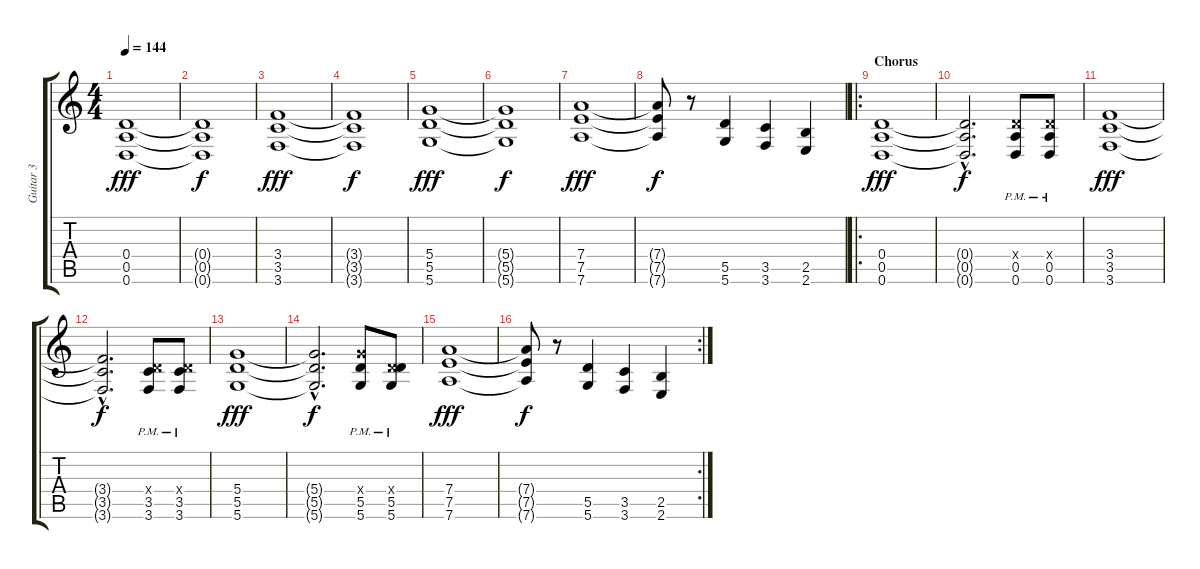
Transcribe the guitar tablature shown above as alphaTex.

\track ("Guitar 3" "Guitar 3") {instrument distortionguitar}
\staff {score tabs}
\tuning (E4 B3 G3 D3 A2 D2) {hide}
\ts (4 4)
\tempo 144
\clef g2
\ks c
(0.4 0.5 0.6).1{dy fff} |
(0.4{t} 0.5{t} 0.6{t}).1{dy f} |
(3.4 3.5 3.6).1{dy fff} |
(3.4{t} 3.5{t} 3.6{t}).1{dy f} |
(5.4 5.5 5.6).1{dy fff} |
(5.4{t} 5.5{t} 5.6{t}).1{dy f} |
(7.4 7.5 7.6).1{dy fff} |
(7.4{t} 7.5{t} 7.6{t}).8{dy f} r.8 (5.5 5.6).4 (3.5 3.6).4 (2.5 2.6).4 |
\ro
\section ("" "Chorus")
(0.4 0.5 0.6).1{dy fff} |
(0.4{hac t} 0.5{hac t} 0.6{hac t}).2{d dy f} (0.4{x} 0.5{pm} 0.6{pm}).8 (0.4{x} 0.5{pm} 0.6{pm}).8 |
(3.4 3.5 3.6).1{dy fff} |
(3.4{hac t} 3.5{hac t} 3.6{hac t}).2{d dy f} (0.4{x} 3.5{pm} 3.6{pm}).8 (0.4{x} 3.5{pm} 3.6{pm}).8 |
(5.4 5.5 5.6).1{dy fff} |
(5.4{hac t} 5.5{hac t} 5.6{hac t}).2{d dy f} (5.4{x} 5.5{pm} 5.6{pm}).8 (0.4{x} 5.5{pm} 5.6{pm}).8 |
(7.4 7.5 7.6).1{dy fff} |
\rc 2
(7.4{t} 7.5{t} 7.6{t}).8{dy f} r.8 (5.5 5.6).4 (3.5 3.6).4 (2.5 2.6).4
